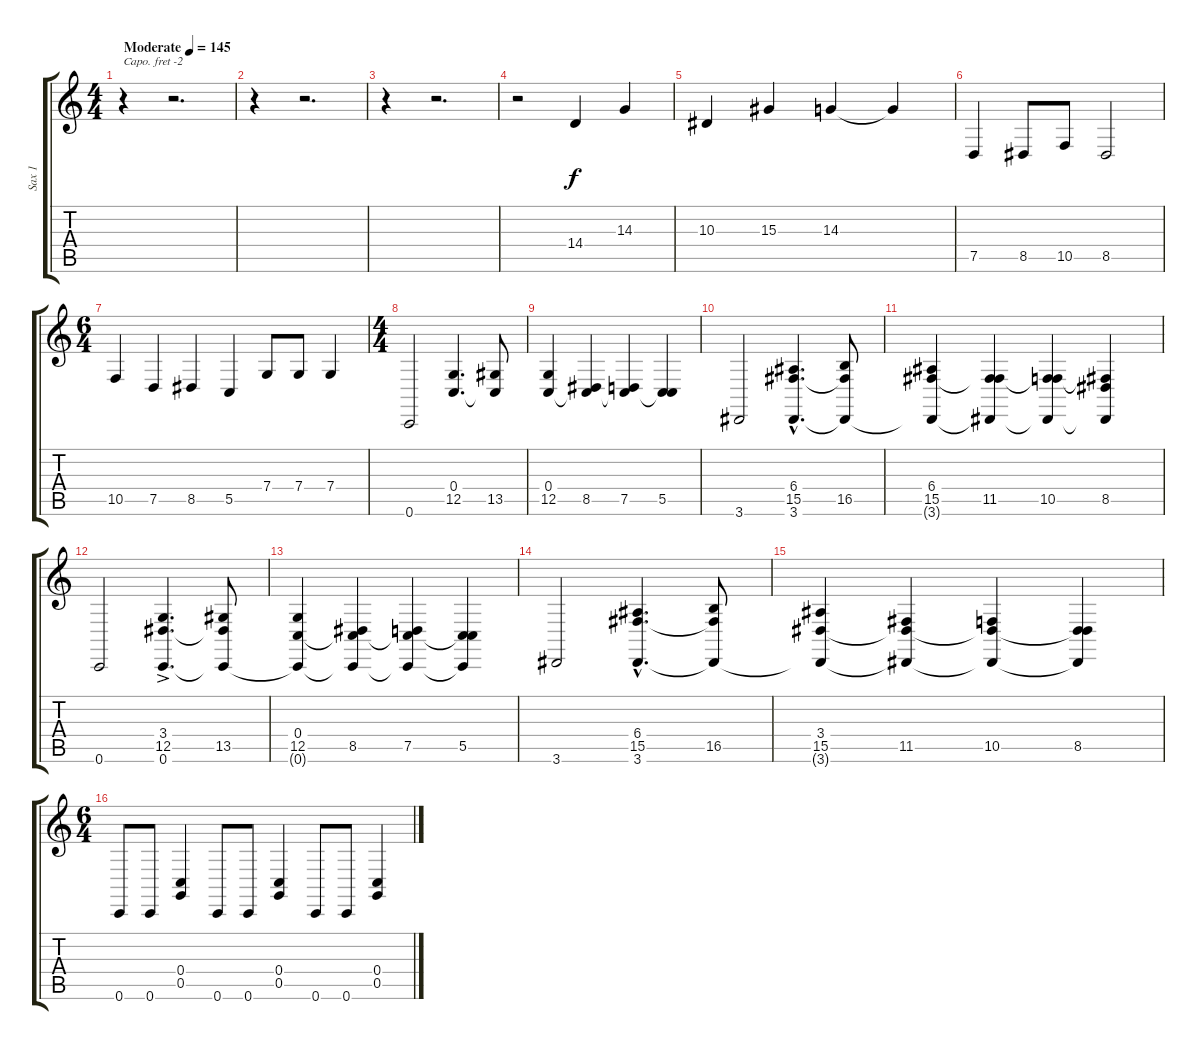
\track ("Sax 1" "Sax 1") {instrument clarinet}
\staff {score tabs}
\capo -2
\tuning (E4 B3 G3 D3 A2 D2) {hide}
\ts (4 4)
\tempo (145 "Moderate")
\clef g2
\ks c
r.4{dy f instrument clarinet} r.2{d} |
r.4 r.2{d} |
r.4 r.2{d} |
r.2 14.4.4 14.3.4 |
10.3.4 15.3.4 14.3.4 14.3{t}.4 |
7.5.4 8.5.8 10.5.8 8.5.2 |
\ts (6 4)
10.5.4 7.5.4 8.5.4 5.5.4 7.4.8 7.4.8 7.4.4 |
\ts (4 4)
0.6.2 (0.4 12.5).4{d} (0.4{t} 13.5).8 |
(0.4 12.5).4 (0.4{t} 8.5).4 (0.4{t} 7.5).4 (0.4{t} 5.5).4 |
3.6.2 (6.4 15.5 3.6{hac}).4{d} (6.4{t} 16.5 3.6{t}).8 |
(6.4 15.5 3.6{t}).4 (6.4{t} 11.5 3.6{t}).4 (6.4{t} 10.5 3.6{t}).4 (6.4{t} 8.5 3.6{t}).4 |
0.6.2 (3.4{ac} 12.5 0.6).4{d} (3.4{t} 13.5 0.6{t}).8 |
(0.4 12.5 0.6{t}).4 (0.4{t} 8.5 0.6{t}).4 (0.4{t} 7.5 0.6{t}).4 (0.4{t} 5.5 0.6{t}).4 |
3.6.2 (6.4 15.5 3.6{hac}).4{d} (6.4{t} 16.5 3.6{t}).8 |
(3.4 15.5 3.6{t}).4 (3.4{t} 11.5 3.6{t}).4 (3.4{t} 10.5 3.6{t}).4 (3.4{t} 8.5 3.6{t}).4 |
\ts (6 4)
0.6.8 0.6.8 (0.4 0.5).4 0.6.8 0.6.8 (0.4 0.5).4 0.6.8 0.6.8 (0.4 0.5).4
